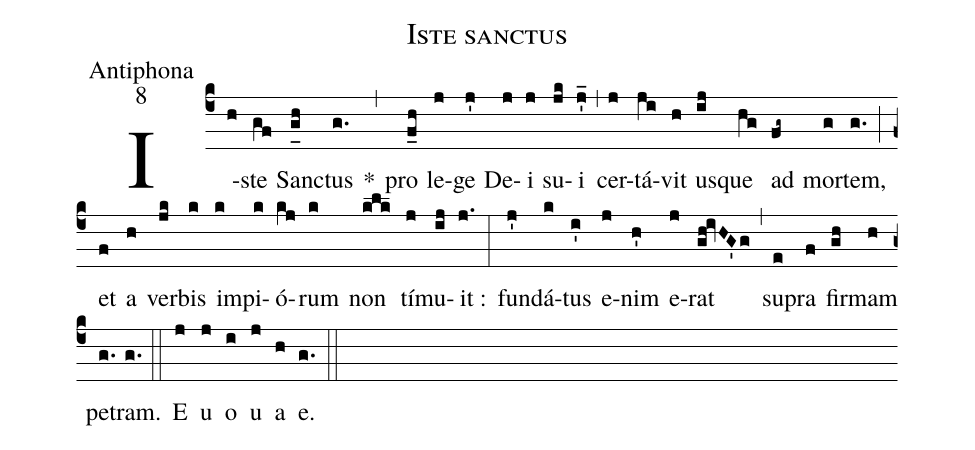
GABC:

name:Iste sanctus;
office-part:Antiphona;
mode:8;
%%
(c4) I(h)ste(gf) San(g_[uh:l]h)ctus(g.) *(,) pro(f_h) le(j)ge(j') De(j)i(j) su(jk)i(j'_) (,) cer(j)tá(ji)vit(h) us(ij)que(hg) ad(fg~) mor(g)tem,(g.) (;) et(f) a(h) ver(jk)bis(k) im(k)pi(k)ó(kj)rum(k) non(klk) tí(j)mu(ij)it :(j.) (:) fun(j')dá(k)tus(i') e(j)nim(h') e(j)rat(gh!ivHG'g) (,) su(e)pra(f) fir(gh)mam(h) pe(g.)tram.(g.) (::) <eu>E(j) u(j) o(i) u(j) a(h) e.</eu>(g.) (::)
